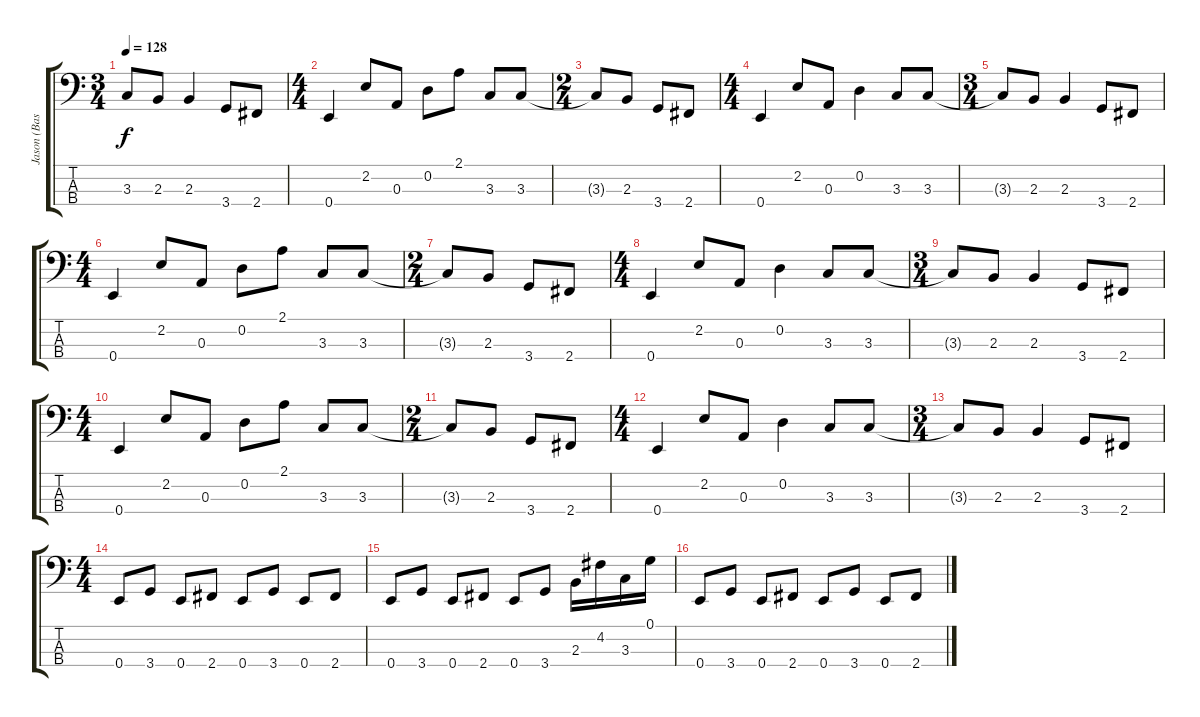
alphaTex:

\track ("Jason (Bass)" "Jason (Bas") {instrument electricbasspick}
\staff {score tabs}
\tuning (G2 D2 A1 E1) {hide}
\ts (3 4)
\tempo 128
\clef f4
\ks c
3.3{t}.8{dy f} 2.3.8 2.3.4 3.4.8 2.4.8 |
\ts (4 4)
0.4.4 2.2.8 0.3.8 0.2.8 2.1.8 3.3.8 3.3.8 |
\ts (2 4)
3.3{t}.8 2.3.8 3.4.8 2.4.8 |
\ts (4 4)
0.4.4 2.2.8 0.3.8 0.2.4 3.3.8 3.3.8 |
\ts (3 4)
3.3{t}.8 2.3.8 2.3.4 3.4.8 2.4.8 |
\ts (4 4)
0.4.4 2.2.8 0.3.8 0.2.8 2.1.8 3.3.8 3.3.8 |
\ts (2 4)
3.3{t}.8 2.3.8 3.4.8 2.4.8 |
\ts (4 4)
0.4.4 2.2.8 0.3.8 0.2.4 3.3.8 3.3.8 |
\ts (3 4)
3.3{t}.8 2.3.8 2.3.4 3.4.8 2.4.8 |
\ts (4 4)
0.4.4 2.2.8 0.3.8 0.2.8 2.1.8 3.3.8 3.3.8 |
\ts (2 4)
3.3{t}.8 2.3.8 3.4.8 2.4.8 |
\ts (4 4)
0.4.4 2.2.8 0.3.8 0.2.4 3.3.8 3.3.8 |
\ts (3 4)
3.3{t}.8 2.3.8 2.3.4 3.4.8 2.4.8 |
\ts (4 4)
0.4.8 3.4.8 0.4.8 2.4.8 0.4.8 3.4.8 0.4.8 2.4.8 |
0.4.8 3.4.8 0.4.8 2.4.8 0.4.8 3.4.8 2.3.16 4.2.16 3.3.16 0.1.16 |
0.4.8 3.4.8 0.4.8 2.4.8 0.4.8 3.4.8 0.4.8 2.4.8
